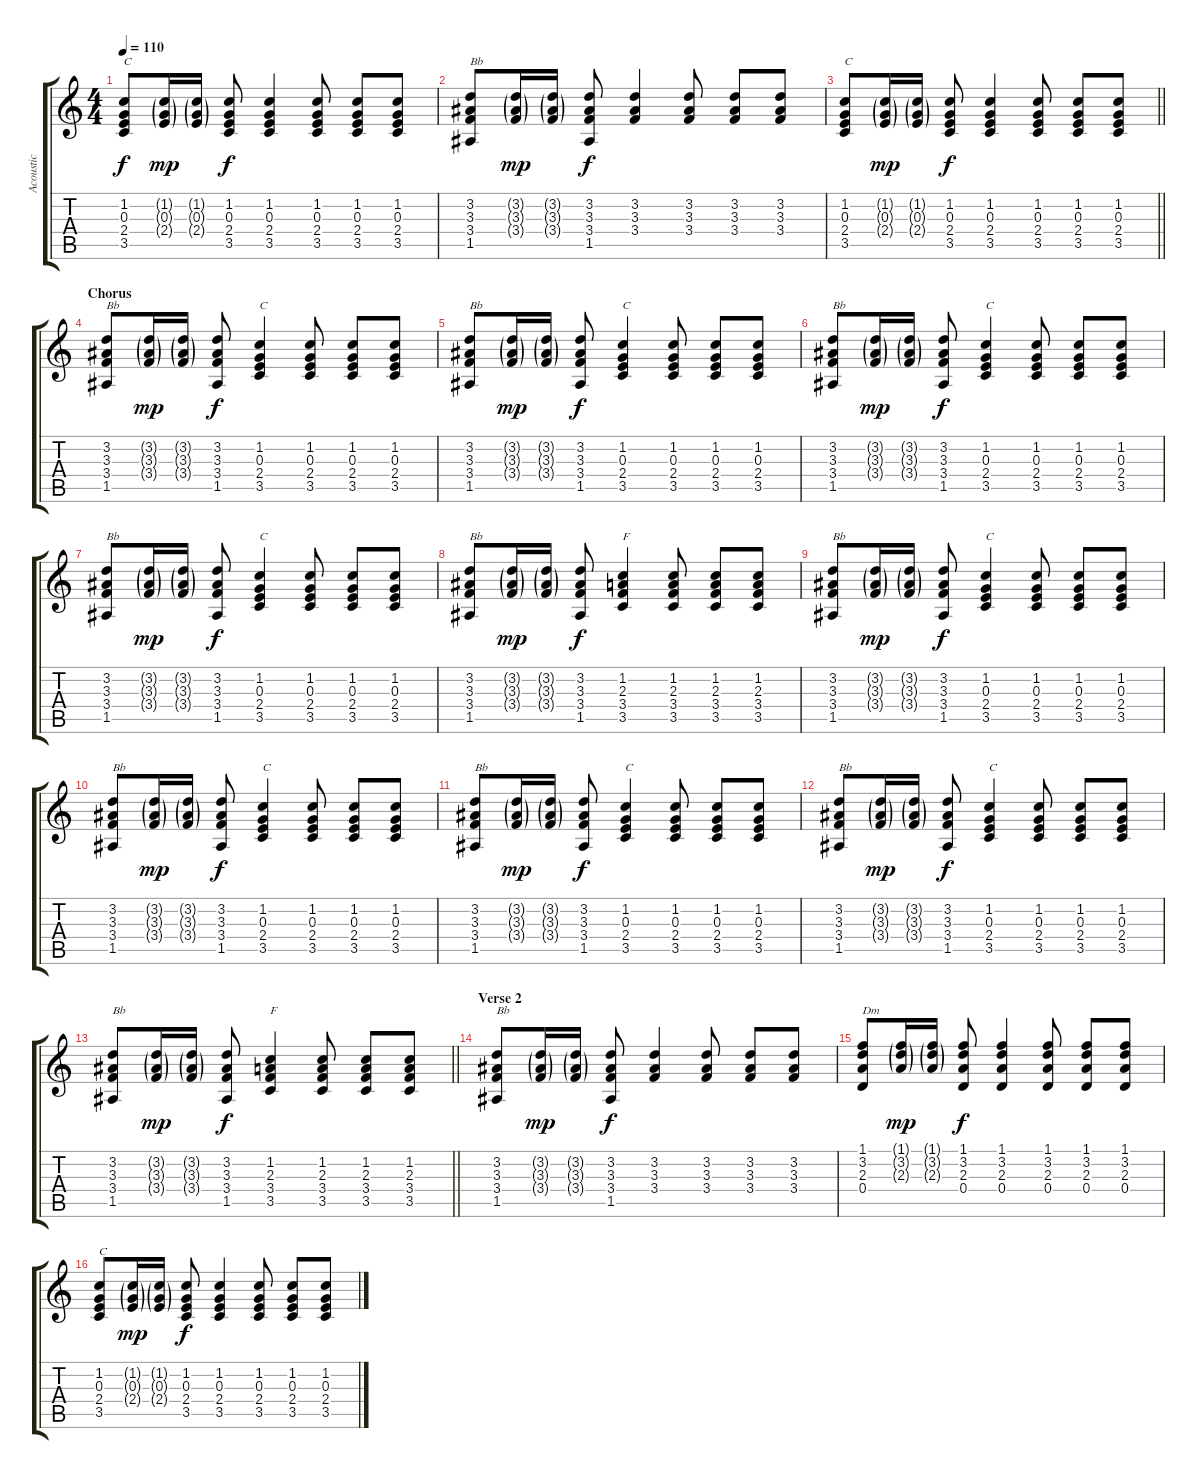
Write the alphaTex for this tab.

\track ("Acoustic" "Acoustic") {instrument acousticguitarsteel}
\staff {score tabs}
\tuning (E4 B3 G3 D3 A2 E2) {hide}
\ts (4 4)
\tempo 110
\clef g2
\ks c
(1.2 0.3 2.4 3.5).8{txt "C" dy f} (1.2{g} 0.3{g} 2.4{g}).16{dy mp} (1.2{g} 0.3{g} 2.4{g}).16 (1.2 0.3 2.4 3.5).8{dy f} (1.2 0.3 2.4 3.5).4 (1.2 0.3 2.4 3.5).8 (1.2 0.3 2.4 3.5).8 (1.2 0.3 2.4 3.5).8 |
(3.2 3.3 3.4 1.5).8{txt "Bb"} (3.2{g} 3.3{g} 3.4{g}).16{dy mp} (3.2{g} 3.3{g} 3.4{g}).16 (3.2 3.3 3.4 1.5).8{dy f} (3.2 3.3 3.4).4 (3.2 3.3 3.4).8 (3.2 3.3 3.4).8 (3.2 3.3 3.4).8 |
\barLineRight lightlight
(1.2 0.3 2.4 3.5).8{txt "C"} (1.2{g} 0.3{g} 2.4{g}).16{dy mp} (1.2{g} 0.3{g} 2.4{g}).16 (1.2 0.3 2.4 3.5).8{dy f} (1.2 0.3 2.4 3.5).4 (1.2 0.3 2.4 3.5).8 (1.2 0.3 2.4 3.5).8 (1.2 0.3 2.4 3.5).8 |
\section ("" "Chorus")
(3.2 3.3 3.4 1.5).8{txt "Bb"} (3.2{g} 3.3{g} 3.4{g}).16{dy mp} (3.2{g} 3.3{g} 3.4{g}).16 (3.2 3.3 3.4 1.5).8{dy f} (1.2 0.3 2.4 3.5).4{txt "C"} (1.2 0.3 2.4 3.5).8 (1.2 0.3 2.4 3.5).8 (1.2 0.3 2.4 3.5).8 |
(3.2 3.3 3.4 1.5).8{txt "Bb"} (3.2{g} 3.3{g} 3.4{g}).16{dy mp} (3.2{g} 3.3{g} 3.4{g}).16 (3.2 3.3 3.4 1.5).8{dy f} (1.2 0.3 2.4 3.5).4{txt "C"} (1.2 0.3 2.4 3.5).8 (1.2 0.3 2.4 3.5).8 (1.2 0.3 2.4 3.5).8 |
(3.2 3.3 3.4 1.5).8{txt "Bb"} (3.2{g} 3.3{g} 3.4{g}).16{dy mp} (3.2{g} 3.3{g} 3.4{g}).16 (3.2 3.3 3.4 1.5).8{dy f} (1.2 0.3 2.4 3.5).4{txt "C"} (1.2 0.3 2.4 3.5).8 (1.2 0.3 2.4 3.5).8 (1.2 0.3 2.4 3.5).8 |
(3.2 3.3 3.4 1.5).8{txt "Bb"} (3.2{g} 3.3{g} 3.4{g}).16{dy mp} (3.2{g} 3.3{g} 3.4{g}).16 (3.2 3.3 3.4 1.5).8{dy f} (1.2 0.3 2.4 3.5).4{txt "C"} (1.2 0.3 2.4 3.5).8 (1.2 0.3 2.4 3.5).8 (1.2 0.3 2.4 3.5).8 |
(3.2 3.3 3.4 1.5).8{txt "Bb"} (3.2{g} 3.3{g} 3.4{g}).16{dy mp} (3.2{g} 3.3{g} 3.4{g}).16 (3.2 3.3 3.4 1.5).8{dy f} (1.2 2.3 3.4 3.5).4{txt "F"} (1.2 2.3 3.4 3.5).8 (1.2 2.3 3.4 3.5).8 (1.2 2.3 3.4 3.5).8 |
(3.2 3.3 3.4 1.5).8{txt "Bb"} (3.2{g} 3.3{g} 3.4{g}).16{dy mp} (3.2{g} 3.3{g} 3.4{g}).16 (3.2 3.3 3.4 1.5).8{dy f} (1.2 0.3 2.4 3.5).4{txt "C"} (1.2 0.3 2.4 3.5).8 (1.2 0.3 2.4 3.5).8 (1.2 0.3 2.4 3.5).8 |
(3.2 3.3 3.4 1.5).8{txt "Bb"} (3.2{g} 3.3{g} 3.4{g}).16{dy mp} (3.2{g} 3.3{g} 3.4{g}).16 (3.2 3.3 3.4 1.5).8{dy f} (1.2 0.3 2.4 3.5).4{txt "C"} (1.2 0.3 2.4 3.5).8 (1.2 0.3 2.4 3.5).8 (1.2 0.3 2.4 3.5).8 |
(3.2 3.3 3.4 1.5).8{txt "Bb"} (3.2{g} 3.3{g} 3.4{g}).16{dy mp} (3.2{g} 3.3{g} 3.4{g}).16 (3.2 3.3 3.4 1.5).8{dy f} (1.2 0.3 2.4 3.5).4{txt "C"} (1.2 0.3 2.4 3.5).8 (1.2 0.3 2.4 3.5).8 (1.2 0.3 2.4 3.5).8 |
(3.2 3.3 3.4 1.5).8{txt "Bb"} (3.2{g} 3.3{g} 3.4{g}).16{dy mp} (3.2{g} 3.3{g} 3.4{g}).16 (3.2 3.3 3.4 1.5).8{dy f} (1.2 0.3 2.4 3.5).4{txt "C"} (1.2 0.3 2.4 3.5).8 (1.2 0.3 2.4 3.5).8 (1.2 0.3 2.4 3.5).8 |
\barLineRight lightlight
(3.2 3.3 3.4 1.5).8{txt "Bb"} (3.2{g} 3.3{g} 3.4{g}).16{dy mp} (3.2{g} 3.3{g} 3.4{g}).16 (3.2 3.3 3.4 1.5).8{dy f} (1.2 2.3 3.4 3.5).4{txt "F"} (1.2 2.3 3.4 3.5).8 (1.2 2.3 3.4 3.5).8 (1.2 2.3 3.4 3.5).8 |
\section ("" "Verse 2")
(3.2 3.3 3.4 1.5).8{txt "Bb"} (3.2{g} 3.3{g} 3.4{g}).16{dy mp} (3.2{g} 3.3{g} 3.4{g}).16 (3.2 3.3 3.4 1.5).8{dy f} (3.2 3.3 3.4).4 (3.2 3.3 3.4).8 (3.2 3.3 3.4).8 (3.2 3.3 3.4).8 |
(1.1 3.2 2.3 0.4).8{txt "Dm"} (1.1{g} 3.2{g} 2.3{g}).16{dy mp} (1.1{g} 3.2{g} 2.3{g}).16 (1.1 3.2 2.3 0.4).8{dy f} (1.1 3.2 2.3 0.4).4 (1.1 3.2 2.3 0.4).8 (1.1 3.2 2.3 0.4).8 (1.1 3.2 2.3 0.4).8 |
(1.2 0.3 2.4 3.5).8{txt "C"} (1.2{g} 0.3{g} 2.4{g}).16{dy mp} (1.2{g} 0.3{g} 2.4{g}).16 (1.2 0.3 2.4 3.5).8{dy f} (1.2 0.3 2.4 3.5).4 (1.2 0.3 2.4 3.5).8 (1.2 0.3 2.4 3.5).8 (1.2 0.3 2.4 3.5).8
